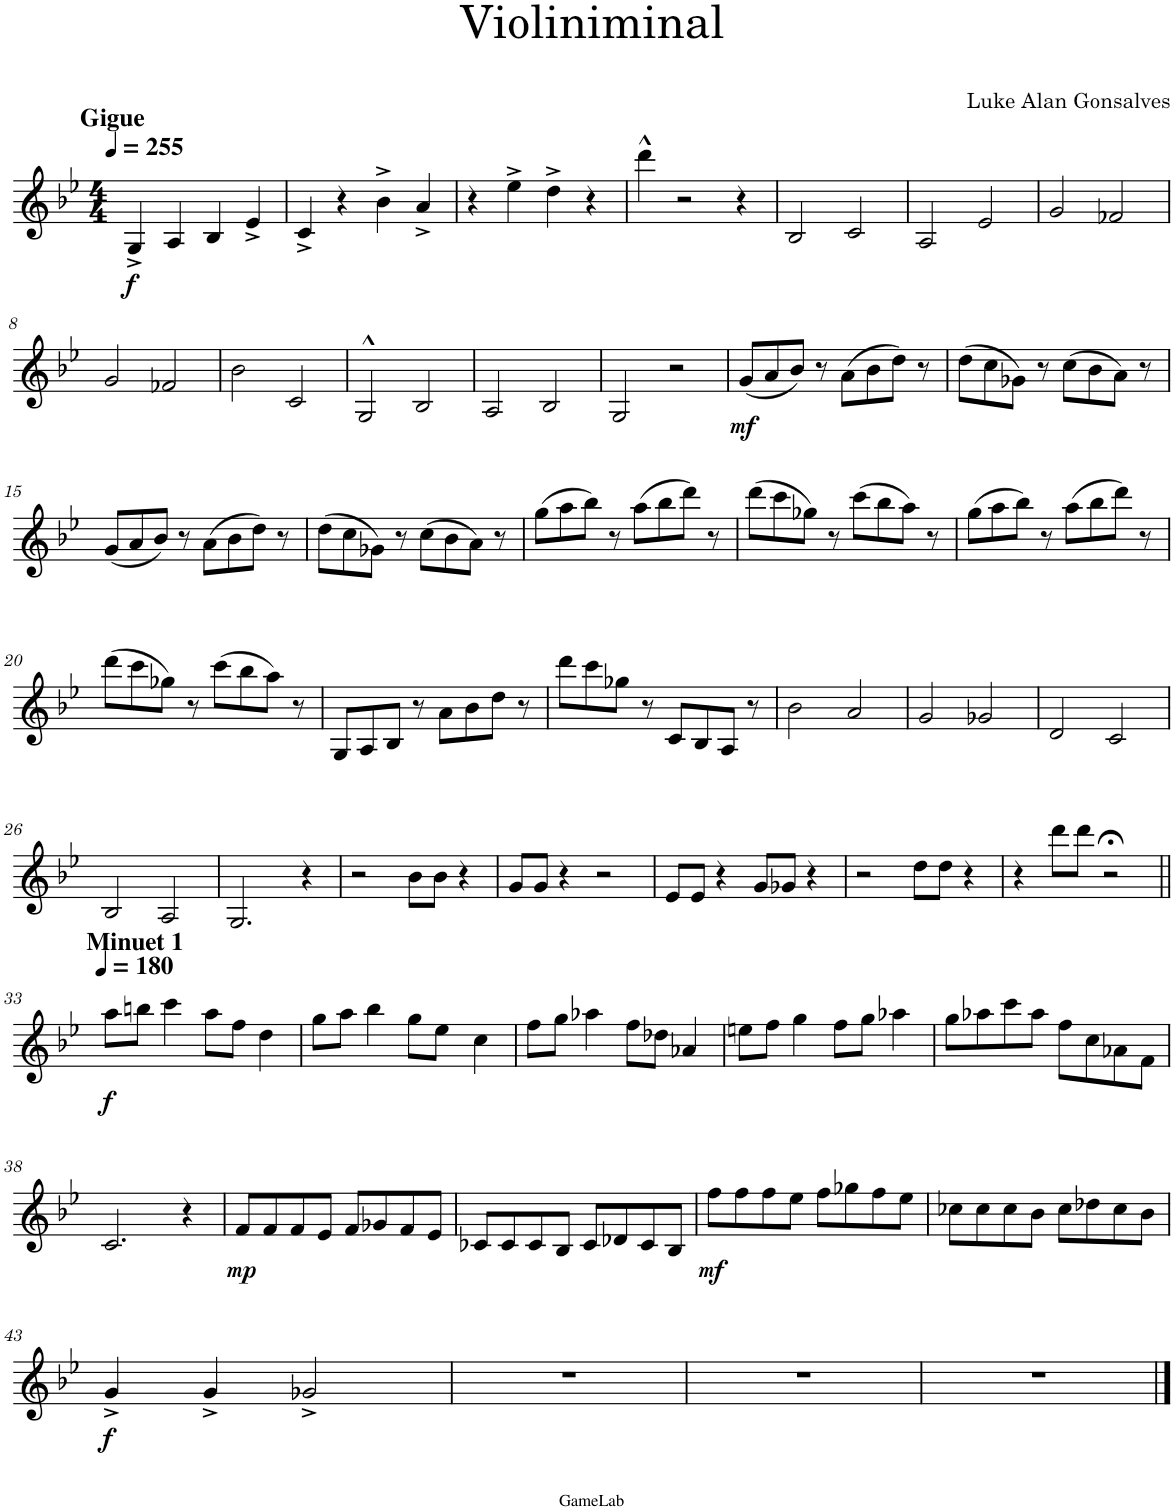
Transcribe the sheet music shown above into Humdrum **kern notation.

**kern	**dynam
*part1	*part1
*staff1	*staff1
*I"Violin	*
*I'Vln.	*
*clefG2	*
*k[b-e-]	*
*M4/4	*
*MM255	*
=1	=1
!LO:TX:a:B:t=Gigue	!
!	!LO:DY:b
4G^/	f
4A/	.
4B-/	.
4e-^/	.
=2	=2
4c^/	.
4r	.
4b-^\	.
4a^/	.
=3	=3
4r	.
4ee-^\	.
4dd^\	.
4r	.
=4	=4
4ddd^^\	.
2r	.
4r	.
=5	=5
2B-/	.
2c/	.
=6	=6
2A/	.
2e-/	.
=7	=7
2g/	.
2f-X/	.
!!LO:LB:g=z
=8	=8
2g/	.
2f-X/	.
=9	=9
2b-\	.
2c/	.
=10	=10
2G^^/	.
2B-/	.
=11	=11
2A/	.
2B-/	.
=12	=12
2G/	.
2r	.
=13	=13
!	!LO:DY:b
(8g/L	mf
8a/	.
8b-/J)	.
8r	.
(8a\L	.
8b-\	.
8dd\J)	.
8r	.
=14	=14
(8dd\L	.
8cc\	.
8g-X\J)	.
8r	.
(8cc\L	.
8b-\	.
8a\J)	.
8r	.
!!LO:LB:g=z
=15	=15
(8g/L	.
8a/	.
8b-/J)	.
8r	.
(8a\L	.
8b-\	.
8dd\J)	.
8r	.
=16	=16
(8dd\L	.
8cc\	.
8g-X\J)	.
8r	.
(8cc\L	.
8b-\	.
8a\J)	.
8r	.
=17	=17
(8gg\L	.
8aa\	.
8bb-\J)	.
8r	.
(8aa\L	.
8bb-\	.
8ddd\J)	.
8r	.
=18	=18
(8ddd\L	.
8ccc\	.
8gg-X\J)	.
8r	.
(8ccc\L	.
8bb-\	.
8aa\J)	.
8r	.
=19	=19
(8gg\L	.
8aa\	.
8bb-\J)	.
8r	.
(8aa\L	.
8bb-\	.
8ddd\J)	.
8r	.
!!LO:LB:g=z
=20	=20
(8ddd\L	.
8ccc\	.
8gg-X\J)	.
8r	.
(8ccc\L	.
8bb-\	.
8aa\J)	.
8r	.
=21	=21
8G/L	.
8A/	.
8B-/J	.
8r	.
8a\L	.
8b-\	.
8dd\J	.
8r	.
=22	=22
8ddd\L	.
8ccc\	.
8gg-X\J	.
8r	.
8c/L	.
8B-/	.
8A/J	.
8r	.
=23	=23
2b-\	.
2a/	.
=24	=24
2g/	.
2g-X/	.
=25	=25
2d/	.
2c/	.
!!LO:LB:g=z
=26	=26
2B-/	.
2A/	.
=27	=27
2.G/	.
4r	.
=28	=28
2r	.
8b-\L	.
8b-\J	.
4r	.
=29	=29
8g/L	.
8g/J	.
4r	.
2r	.
=30	=30
8e-/L	.
8e-/J	.
4r	.
8g/L	.
8g-X/J	.
4r	.
=31	=31
2r	.
8dd\L	.
8dd\J	.
4r	.
=32	=32
4r	.
8ddd\L	.
8ddd\J	.
2r;<	.
!!LO:LB:g=z
=33||	=33||
*k[b-e-]	*
*MM180	*
!LO:TX:a:B:t=Minuet 1	!
!	!LO:DY:b
8aa\L	f
8bbn\J	.
4ccc\	.
8aa\L	.
8ff\J	.
4dd\	.
=34	=34
8gg\L	.
8aa\J	.
4bb-\	.
8gg\L	.
8ee-\J	.
4cc\	.
=35	=35
8ff\L	.
8gg\J	.
4aa-X\	.
8ff\L	.
8dd-X\J	.
4a-X/	.
=36	=36
8een\L	.
8ff\J	.
4gg\	.
8ff\L	.
8gg\J	.
4aa-X\	.
=37	=37
8gg\L	.
8aa-X\	.
8ccc\	.
8aa-\J	.
8ff\L	.
8cc\	.
8a-X\	.
8f\J	.
!!LO:LB:g=z
=38	=38
2.c/	.
4r	.
=39	=39
!	!LO:DY:b
8f/L	mp
8f/	.
8f/	.
8e-/J	.
8f/L	.
8g-X/	.
8f/	.
8e-/J	.
=40	=40
8c-X/L	.
8c-/	.
8c-/	.
8B-/J	.
8c-/L	.
8d-X/	.
8c-/	.
8B-/J	.
=41	=41
!	!LO:DY:b
8ff\L	mf
8ff\	.
8ff\	.
8ee-\J	.
8ff\L	.
8gg-X\	.
8ff\	.
8ee-\J	.
=42	=42
8cc-X\L	.
8cc-\	.
8cc-\	.
8b-\J	.
8cc-\L	.
8dd-X\	.
8cc-\	.
8b-\J	.
!!LO:LB:g=z
=43	=43
!	!LO:DY:b
4g^/	f
4g^/	.
2g-X^/	.
=44	=44
1r	.
=45	=45
1r	.
=46	=46
1r	.
==	==
*-	*-
